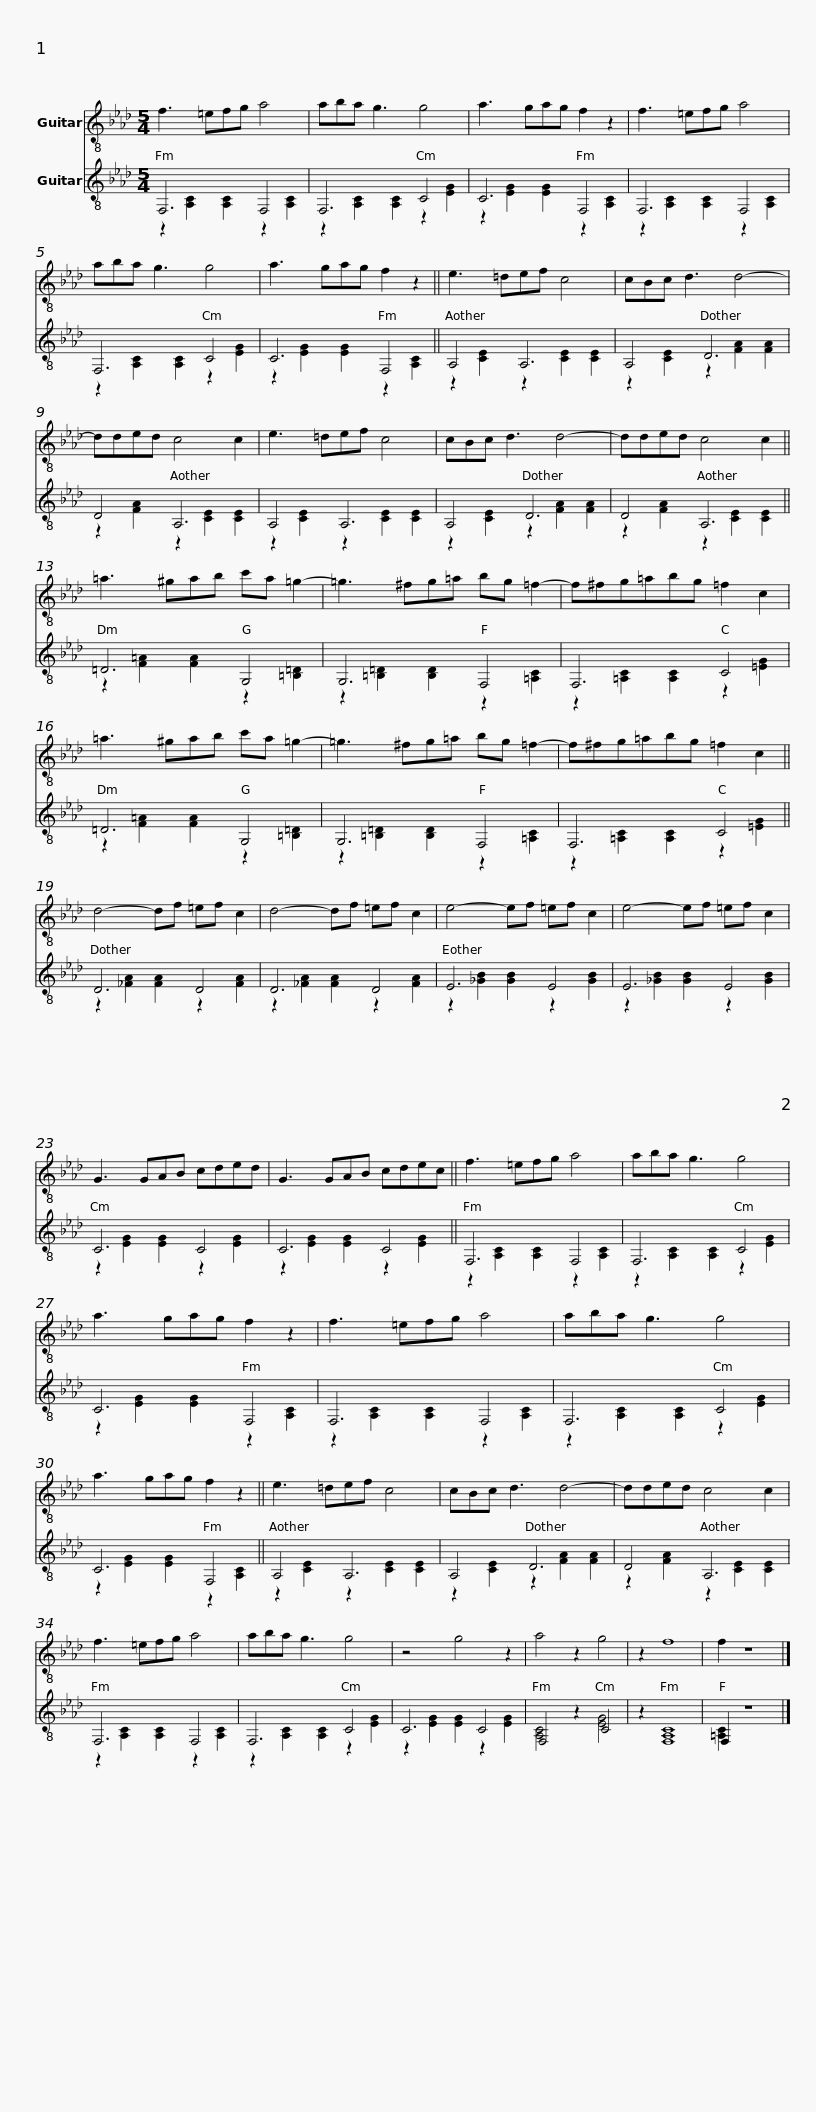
X:1
%%score 1 ( 2 3 )
L:1/8
M:5/4
I:linebreak $
K:Ab
V:1 treble-8
V:2 treble-8
V:3 treble-8
V:1
 f3 =efg a4 | aba g3 g4 | a3 gag f2 z2 | f3 =efg a4 | aba g3 g4 | %5
 a3 gag f2 z2 ||$ e3 =def c4 | cBc d3 d4- | dded c4 c2 | e3 =def c4 | %10
 cBc d3 d4- | dded c4 c2 ||$ =a3 ^gab c'a =g2- | =g3 ^fg=a bg =f2- | f^fg=abg =f2 c2 | %15
 =a3 ^gab c'a =g2- |$ =g3 ^fg=a bg =f2- | f^fg=abg =f2 c2 || d4- df =ef c2 | d4- df =ef c2 | %20
 e4- ef =ef c2 |$ e4- ef =ef c2 | G3 GAB cded | G3 GAB cdec || f3 =efg a4 | %25
 aba g3 g4 | a3 gag f2 z2 |$ f3 =efg a4 | aba g3 g4 | a3 gag f2 z2 || %30
 e3 =def c4 | cBc d3 d4- | dded c4 c2 |$ f3 =efg a4 | aba g3 g4 | %35
 z4 g4 z2 | a4 z2 g4 | z2 f8 | f2 z8 |] %39
V:2
 F,6 F,4 | F,6 C4 | C6 F,4 | F,6 F,4 | F,6 C4 | %5
 C6 F,4 ||$ A,4 A,6 | A,4 D6 | D4 A,6 | A,4 A,6 | %10
 A,4 D6 | D4 A,6 ||$ =D6 G,4 | G,6 F,4 | F,6 C4 | %15
 =D6 G,4 |$ G,6 F,4 | F,6 C4 || D6 D4 | D6 D4 | %20
 E6 E4 |$ E6 E4 | C6 C4 | C6 C4 || F,6 F,4 | %25
 F,6 C4 | C6 F,4 |$ F,6 F,4 | F,6 C4 | C6 F,4 || %30
 A,4 A,6 | A,4 D6 | D4 A,6 |$ F,6 F,4 | F,6 C4 | %35
 C6 C4 | F,4 z2 C4 | z2 F,8 | F,2 z8 |] %39
V:3
 z2 [A,C]2 [A,C]2 z2 [A,C]2 | z2 [A,C]2 [A,C]2 z2 [EG]2 | z2 [EG]2 [EG]2 z2 [A,C]2 | z2 [A,C]2 [A,C]2 z2 [A,C]2 | z2 [A,C]2 [A,C]2 z2 [EG]2 | %5
 z2 [EG]2 [EG]2 z2 [A,C]2 ||$ z2 [CE]2 z2 [CE]2 [CE]2 | z2 [CE]2 z2 [FA]2 [FA]2 | z2 [FA]2 z2 [CE]2 [CE]2 | z2 [CE]2 z2 [CE]2 [CE]2 | %10
 z2 [CE]2 z2 [FA]2 [FA]2 | z2 [FA]2 z2 [CE]2 [CE]2 ||$ z2 [F=A]2 [FA]2 z2 [=B,=D]2 | z2 [=B,=D]2 [B,D]2 z2 [=A,C]2 | z2 [=A,C]2 [A,C]2 z2 [=EG]2 | %15
 z2 [F=A]2 [FA]2 z2 [=B,=D]2 |$ z2 [=B,=D]2 [B,D]2 z2 [=A,C]2 | z2 [=A,C]2 [A,C]2 z2 [=EG]2 || z2 [_FA]2 [FA]2 z2 [FA]2 | z2 [_FA]2 [FA]2 z2 [FA]2 | %20
 z2 [_GB]2 [GB]2 z2 [GB]2 |$ z2 [_GB]2 [GB]2 z2 [GB]2 | z2 [EG]2 [EG]2 z2 [EG]2 | z2 [EG]2 [EG]2 z2 [EG]2 || z2 [A,C]2 [A,C]2 z2 [A,C]2 | %25
 z2 [A,C]2 [A,C]2 z2 [EG]2 | z2 [EG]2 [EG]2 z2 [A,C]2 |$ z2 [A,C]2 [A,C]2 z2 [A,C]2 | z2 [A,C]2 [A,C]2 z2 [EG]2 | z2 [EG]2 [EG]2 z2 [A,C]2 || %30
 z2 [CE]2 z2 [CE]2 [CE]2 | z2 [CE]2 z2 [FA]2 [FA]2 | z2 [FA]2 z2 [CE]2 [CE]2 |$ z2 [A,C]2 [A,C]2 z2 [A,C]2 | z2 [A,C]2 [A,C]2 z2 [EG]2 | %35
 z2 [EG]2 [EG]2 z2 [EG]2 | [A,C]4 z2 [EG]4 | z2 [A,C]8 | [=A,C]2 z8 |] %39
